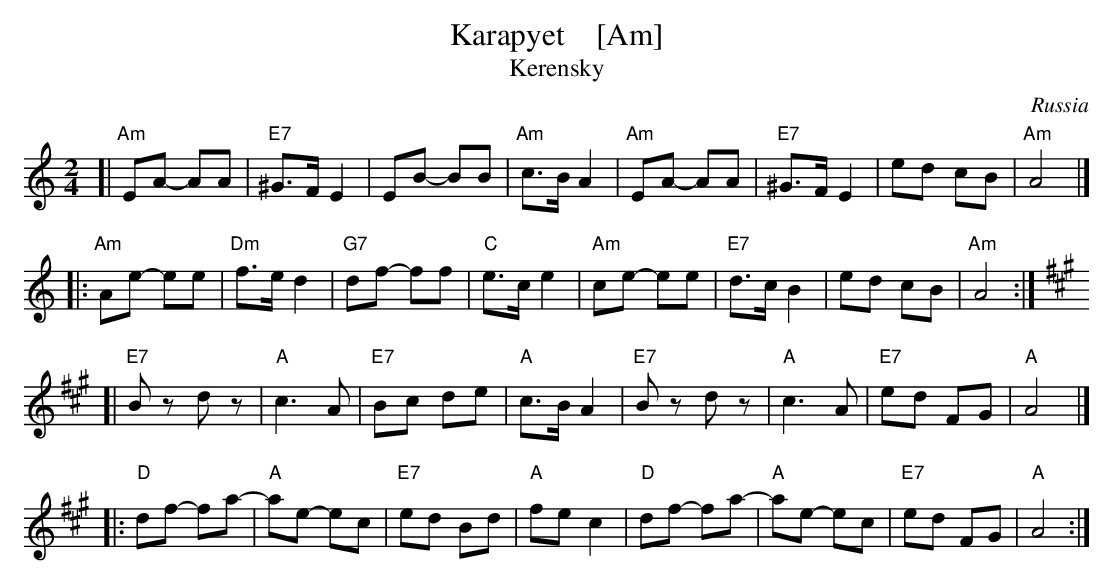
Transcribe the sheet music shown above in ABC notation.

X:1
T: Karapyet    [Am]
T: Kerensky
O: Russia
M: 2/4
L: 1/8
K: Am
[| "Am"EA- AA | "E7"^G>F E2 |     EB- BB | "Am"c>B A2 \
|  "Am"EA- AA | "E7"^G>F E2 |     ed  cB | "Am"A4     |]
|: "Am"Ae- ee | "Dm"f>e  d2 | "G7"df- ff | "C"e>c  e2 \
| " Am"ce- ee | "E7"d>c  B2 |     ed  cB | "Am"A4    :|
K: A
[| "E7"Bz  dz | "A"c3    A  | "E7"Bc  de | "A"c>B  A2 \
|  "E7"Bz  dz | "A"c3    A  | "E7"ed  FG | "A"A4     |]
|: "D"df- fa- | "A"ae-   ec | "E7"ed  Bd | "A"fe  c2 \
|  "D"df- fa- | "A"ae-   ec | "E7"ed  FG | "A"A4    :|
